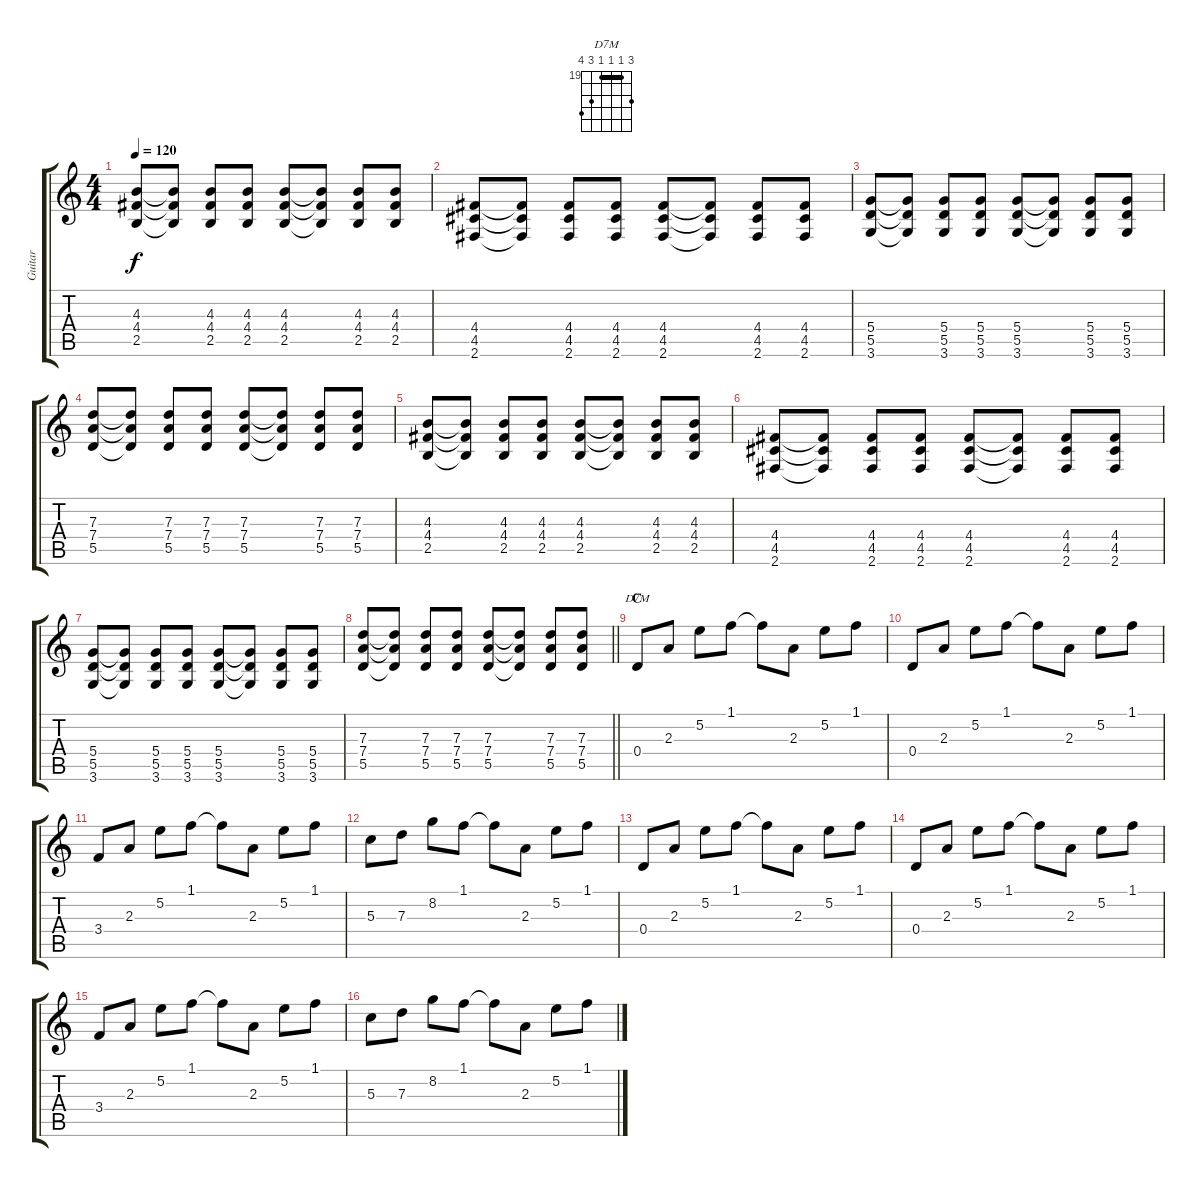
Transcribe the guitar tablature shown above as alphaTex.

\track ("Guitar" "Guitar") {instrument electricguitarclean}
\staff {score tabs}
\tuning (E4 B3 G3 D3 A2 E2) {hide}
\chord ("D7M" 21 19 19 19 21 22) {firstfret 19 barre 19}
\ts (4 4)
\tempo 120
\clef g2
\ks c
(4.3 4.4 2.5).8{dy f} (4.3{t} 4.4{t} 2.5{t}).8 (4.3 4.4 2.5).8 (4.3 4.4 2.5).8 (4.3 4.4 2.5).8 (4.3{t} 4.4{t} 2.5{t}).8 (4.3 4.4 2.5).8 (4.3 4.4 2.5).8 |
(4.4 4.5 2.6).8 (4.4{t} 4.5{t} 2.6{t}).8 (4.4 4.5 2.6).8 (4.4 4.5 2.6).8 (4.4 4.5 2.6).8 (4.4{t} 4.5{t} 2.6{t}).8 (4.4 4.5 2.6).8 (4.4 4.5 2.6).8 |
(5.4 5.5 3.6).8 (5.4{t} 5.5{t} 3.6{t}).8 (5.4 5.5 3.6).8 (5.4 5.5 3.6).8 (5.4 5.5 3.6).8 (5.4{t} 5.5{t} 3.6{t}).8 (5.4 5.5 3.6).8 (5.4 5.5 3.6).8 |
(7.3 7.4 5.5).8 (7.3{t} 7.4{t} 5.5{t}).8 (7.3 7.4 5.5).8 (7.3 7.4 5.5).8 (7.3 7.4 5.5).8 (7.3{t} 7.4{t} 5.5{t}).8 (7.3 7.4 5.5).8 (7.3 7.4 5.5).8 |
(4.3 4.4 2.5).8 (4.3{t} 4.4{t} 2.5{t}).8 (4.3 4.4 2.5).8 (4.3 4.4 2.5).8 (4.3 4.4 2.5).8 (4.3{t} 4.4{t} 2.5{t}).8 (4.3 4.4 2.5).8 (4.3 4.4 2.5).8 |
(4.4 4.5 2.6).8 (4.4{t} 4.5{t} 2.6{t}).8 (4.4 4.5 2.6).8 (4.4 4.5 2.6).8 (4.4 4.5 2.6).8 (4.4{t} 4.5{t} 2.6{t}).8 (4.4 4.5 2.6).8 (4.4 4.5 2.6).8 |
(5.4 5.5 3.6).8 (5.4{t} 5.5{t} 3.6{t}).8 (5.4 5.5 3.6).8 (5.4 5.5 3.6).8 (5.4 5.5 3.6).8 (5.4{t} 5.5{t} 3.6{t}).8 (5.4 5.5 3.6).8 (5.4 5.5 3.6).8 |
\barLineRight lightlight
(7.3 7.4 5.5).8 (7.3{t} 7.4{t} 5.5{t}).8 (7.3 7.4 5.5).8 (7.3 7.4 5.5).8 (7.3 7.4 5.5).8 (7.3{t} 7.4{t} 5.5{t}).8 (7.3 7.4 5.5).8 (7.3 7.4 5.5).8 |
\section ("" "C")
0.4.8{ch "D7M" instrument electricguitarclean} 2.3.8 5.2.8 1.1.8 1.1{t}.8 2.3.8 5.2.8 1.1.8 |
0.4.8{instrument electricguitarclean} 2.3.8 5.2.8 1.1.8 1.1{t}.8 2.3.8 5.2.8 1.1.8 |
3.4.8{instrument electricguitarclean} 2.3.8 5.2.8 1.1.8 1.1{t}.8 2.3.8 5.2.8 1.1.8 |
5.3.8{instrument electricguitarclean} 7.3.8 8.2.8 1.1.8 1.1{t}.8 2.3.8 5.2.8 1.1.8 |
0.4.8{instrument electricguitarclean} 2.3.8 5.2.8 1.1.8 1.1{t}.8 2.3.8 5.2.8 1.1.8 |
0.4.8{instrument electricguitarclean} 2.3.8 5.2.8 1.1.8 1.1{t}.8 2.3.8 5.2.8 1.1.8 |
3.4.8{instrument electricguitarclean} 2.3.8 5.2.8 1.1.8 1.1{t}.8 2.3.8 5.2.8 1.1.8 |
5.3.8{instrument electricguitarclean} 7.3.8 8.2.8 1.1.8 1.1{t}.8 2.3.8 5.2.8 1.1.8
